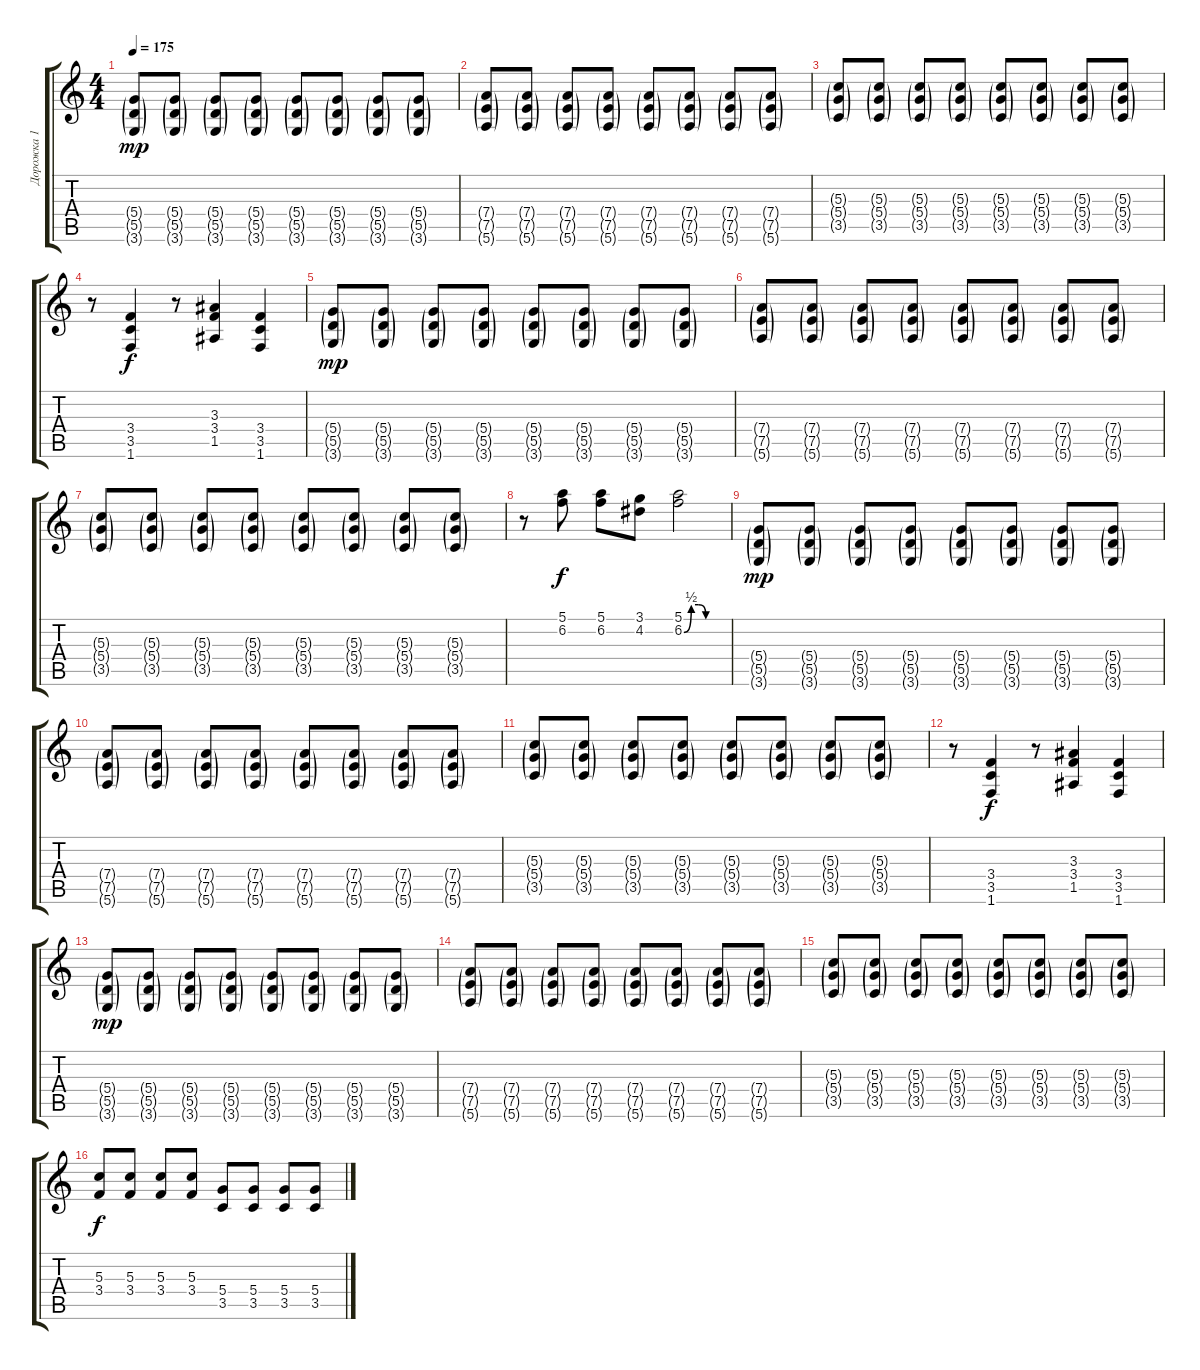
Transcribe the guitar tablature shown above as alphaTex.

\track ("Дорожка 1" "Дорожка 1") {instrument distortionguitar}
\staff {score tabs}
\tuning (E4 B3 G3 D3 A2 E2) {hide}
\ts (4 4)
\tempo 175
\clef g2
\ks c
(5.4{g} 5.5{g} 3.6{g}).8{dy mp} (5.4{g} 5.5{g} 3.6{g}).8 (5.4{g} 5.5{g} 3.6{g}).8 (5.4{g} 5.5{g} 3.6{g}).8 (5.4{g} 5.5{g} 3.6{g}).8 (5.4{g} 5.5{g} 3.6{g}).8 (5.4{g} 5.5{g} 3.6{g}).8 (5.4{g} 5.5{g} 3.6{g}).8 |
(7.4{g} 7.5{g} 5.6{g}).8 (7.4{g} 7.5{g} 5.6{g}).8 (7.4{g} 7.5{g} 5.6{g}).8 (7.4{g} 7.5{g} 5.6{g}).8 (7.4{g} 7.5{g} 5.6{g}).8 (7.4{g} 7.5{g} 5.6{g}).8 (7.4{g} 7.5{g} 5.6{g}).8 (7.4{g} 7.5{g} 5.6{g}).8 |
(5.3{g} 5.4{g} 3.5{g}).8 (5.3{g} 5.4{g} 3.5{g}).8 (5.3{g} 5.4{g} 3.5{g}).8 (5.3{g} 5.4{g} 3.5{g}).8 (5.3{g} 5.4{g} 3.5{g}).8 (5.3{g} 5.4{g} 3.5{g}).8 (5.3{g} 5.4{g} 3.5{g}).8 (5.3{g} 5.4{g} 3.5{g}).8 |
r.8 (3.4 3.5 1.6).4{dy f} r.8 (3.3 3.4 1.5).4 (3.4 3.5 1.6).4 |
(5.4{g} 5.5{g} 3.6{g}).8{dy mp} (5.4{g} 5.5{g} 3.6{g}).8 (5.4{g} 5.5{g} 3.6{g}).8 (5.4{g} 5.5{g} 3.6{g}).8 (5.4{g} 5.5{g} 3.6{g}).8 (5.4{g} 5.5{g} 3.6{g}).8 (5.4{g} 5.5{g} 3.6{g}).8 (5.4{g} 5.5{g} 3.6{g}).8 |
(7.4{g} 7.5{g} 5.6{g}).8 (7.4{g} 7.5{g} 5.6{g}).8 (7.4{g} 7.5{g} 5.6{g}).8 (7.4{g} 7.5{g} 5.6{g}).8 (7.4{g} 7.5{g} 5.6{g}).8 (7.4{g} 7.5{g} 5.6{g}).8 (7.4{g} 7.5{g} 5.6{g}).8 (7.4{g} 7.5{g} 5.6{g}).8 |
(5.3{g} 5.4{g} 3.5{g}).8 (5.3{g} 5.4{g} 3.5{g}).8 (5.3{g} 5.4{g} 3.5{g}).8 (5.3{g} 5.4{g} 3.5{g}).8 (5.3{g} 5.4{g} 3.5{g}).8 (5.3{g} 5.4{g} 3.5{g}).8 (5.3{g} 5.4{g} 3.5{g}).8 (5.3{g} 5.4{g} 3.5{g}).8 |
r.8 (5.1 6.2).8{dy f} (5.1 6.2).8 (3.1 4.2).8 (5.1 6.2{be (custom 0 0 10 2 20 2 30 0 60 0)}).2 |
(5.4{g} 5.5{g} 3.6{g}).8{dy mp} (5.4{g} 5.5{g} 3.6{g}).8 (5.4{g} 5.5{g} 3.6{g}).8 (5.4{g} 5.5{g} 3.6{g}).8 (5.4{g} 5.5{g} 3.6{g}).8 (5.4{g} 5.5{g} 3.6{g}).8 (5.4{g} 5.5{g} 3.6{g}).8 (5.4{g} 5.5{g} 3.6{g}).8 |
(7.4{g} 7.5{g} 5.6{g}).8 (7.4{g} 7.5{g} 5.6{g}).8 (7.4{g} 7.5{g} 5.6{g}).8 (7.4{g} 7.5{g} 5.6{g}).8 (7.4{g} 7.5{g} 5.6{g}).8 (7.4{g} 7.5{g} 5.6{g}).8 (7.4{g} 7.5{g} 5.6{g}).8 (7.4{g} 7.5{g} 5.6{g}).8 |
(5.3{g} 5.4{g} 3.5{g}).8 (5.3{g} 5.4{g} 3.5{g}).8 (5.3{g} 5.4{g} 3.5{g}).8 (5.3{g} 5.4{g} 3.5{g}).8 (5.3{g} 5.4{g} 3.5{g}).8 (5.3{g} 5.4{g} 3.5{g}).8 (5.3{g} 5.4{g} 3.5{g}).8 (5.3{g} 5.4{g} 3.5{g}).8 |
r.8 (3.4 3.5 1.6).4{dy f} r.8 (3.3 3.4 1.5).4 (3.4 3.5 1.6).4 |
(5.4{g} 5.5{g} 3.6{g}).8{dy mp} (5.4{g} 5.5{g} 3.6{g}).8 (5.4{g} 5.5{g} 3.6{g}).8 (5.4{g} 5.5{g} 3.6{g}).8 (5.4{g} 5.5{g} 3.6{g}).8 (5.4{g} 5.5{g} 3.6{g}).8 (5.4{g} 5.5{g} 3.6{g}).8 (5.4{g} 5.5{g} 3.6{g}).8 |
(7.4{g} 7.5{g} 5.6{g}).8 (7.4{g} 7.5{g} 5.6{g}).8 (7.4{g} 7.5{g} 5.6{g}).8 (7.4{g} 7.5{g} 5.6{g}).8 (7.4{g} 7.5{g} 5.6{g}).8 (7.4{g} 7.5{g} 5.6{g}).8 (7.4{g} 7.5{g} 5.6{g}).8 (7.4{g} 7.5{g} 5.6{g}).8 |
(5.3{g} 5.4{g} 3.5{g}).8 (5.3{g} 5.4{g} 3.5{g}).8 (5.3{g} 5.4{g} 3.5{g}).8 (5.3{g} 5.4{g} 3.5{g}).8 (5.3{g} 5.4{g} 3.5{g}).8 (5.3{g} 5.4{g} 3.5{g}).8 (5.3{g} 5.4{g} 3.5{g}).8 (5.3{g} 5.4{g} 3.5{g}).8 |
(5.3 3.4).8{dy f} (5.3 3.4).8 (5.3 3.4).8 (5.3 3.4).8 (5.4 3.5).8 (5.4 3.5).8 (5.4 3.5).8 (5.4 3.5).8
